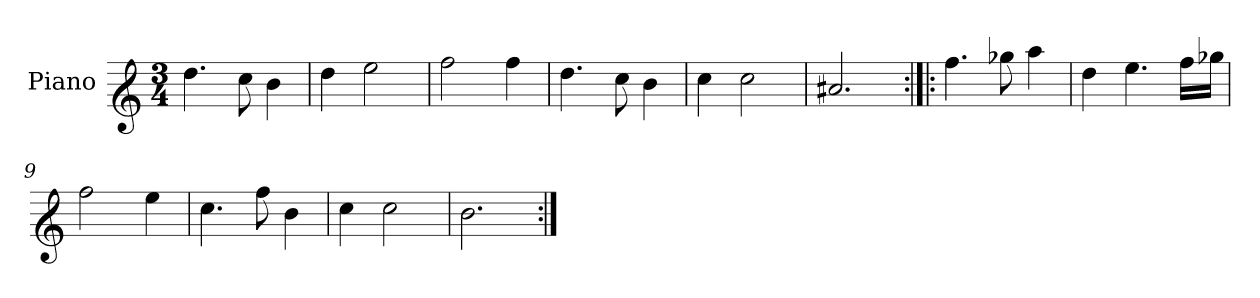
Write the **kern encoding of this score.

**kern
*part1
*staff1
*I"Piano
*I'Pno.
*clefG1
*k[]
*M3/4
=1
4.ff\
8ee\
4dd\
=2
4ff\
2gg\
=3
2aa\
4aa\
=4
4.ff\
8ee\
4dd\
=5
4ee\
2ee\
=6
2.cc#X/
=7:|!|:
4.aa\
8bb-X\
4ccc\
=8
4ff\
4.gg\
16aa\LL
16bb-X\JJ
=9
2aa\
4gg\
=10
4.ee\
8aa\
4dd\
=11
4ee\
2ee\
=12
2.dd\
=:|!
*-
